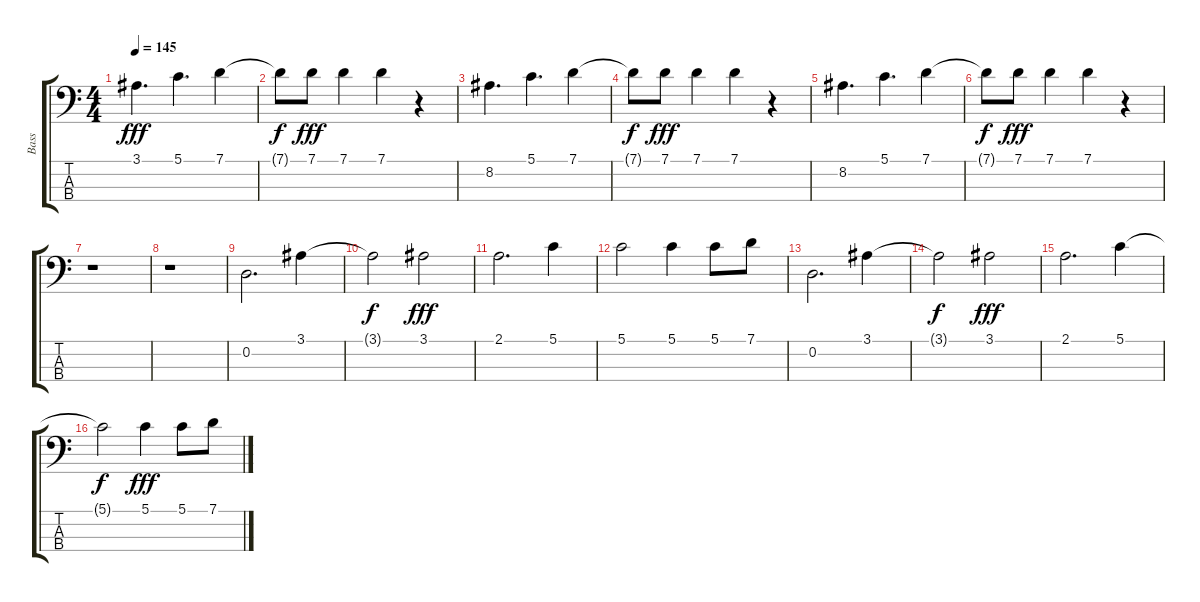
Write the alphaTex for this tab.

\track ("Bass" "Bass") {instrument acousticguitarnylon}
\staff {score tabs}
\tuning (G2 D2 A1 E1) {hide}
\ts (4 4)
\tempo 145
\clef f4
\ks c
3.1.4{d dy fff} 5.1.4{d} 7.1.4 |
7.1{t}.8{dy f} 7.1.8{dy fff} 7.1.4 7.1.4 r.4 |
8.2.4{d} 5.1.4{d} 7.1.4 |
7.1{t}.8{dy f} 7.1.8{dy fff} 7.1.4 7.1.4 r.4 |
8.2.4{d} 5.1.4{d} 7.1.4 |
7.1{t}.8{dy f} 7.1.8{dy fff} 7.1.4 7.1.4 r.4 |
r.1 |
r.1 |
0.2.2{d instrument electricbassfinger} 3.1.4 |
3.1{t}.2{dy f} 3.1.2{dy fff} |
2.1.2{d} 5.1.4 |
5.1.2 5.1.4 5.1.8 7.1.8 |
0.2.2{d} 3.1.4 |
3.1{t}.2{dy f} 3.1.2{dy fff} |
2.1.2{d} 5.1.4 |
5.1{t}.2{dy f} 5.1.4{dy fff} 5.1.8 7.1.8
